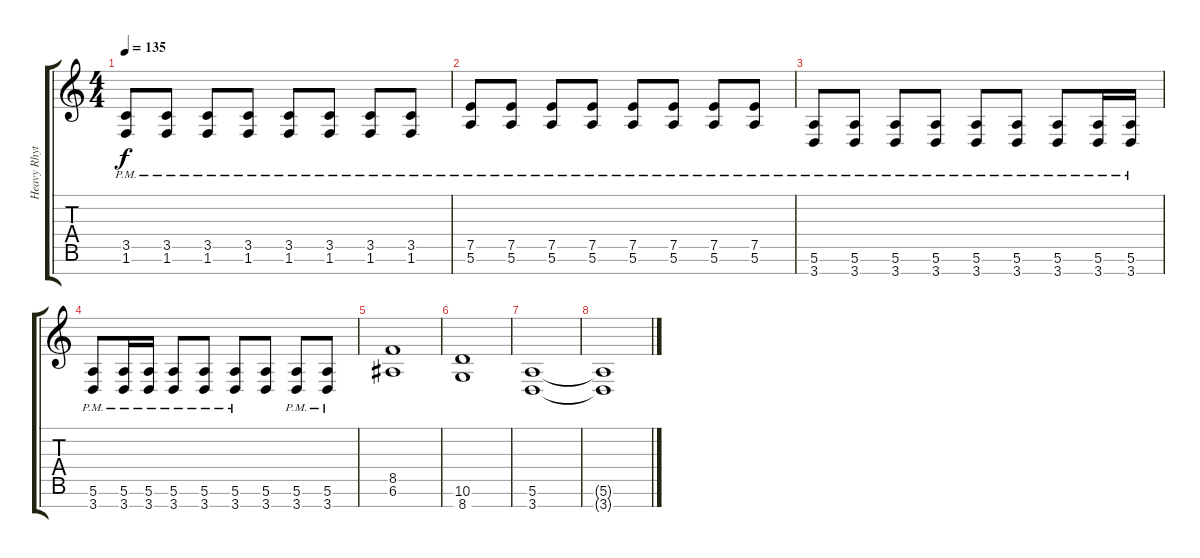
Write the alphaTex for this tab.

\track ("Heavy Rhythm" "Heavy Rhyt") {instrument overdrivenguitar}
\staff {score tabs}
\tuning (E4 B3 G3 D3 A2 E2 B1) {hide}
\ts (4 4)
\tempo 135
\clef g2
\ks c
(3.5{pm} 1.6{pm}).8{dy f} (3.5{pm} 1.6{pm}).8 (3.5{pm} 1.6{pm}).8 (3.5{pm} 1.6{pm}).8 (3.5{pm} 1.6{pm}).8 (3.5{pm} 1.6{pm}).8 (3.5{pm} 1.6{pm}).8 (3.5{pm} 1.6{pm}).8 |
(7.5{pm} 5.6{pm}).8 (7.5{pm} 5.6{pm}).8 (7.5{pm} 5.6{pm}).8 (7.5{pm} 5.6{pm}).8 (7.5{pm} 5.6{pm}).8 (7.5{pm} 5.6{pm}).8 (7.5{pm} 5.6{pm}).8 (7.5{pm} 5.6{pm}).8 |
(5.6{pm} 3.7{pm}).8 (5.6{pm} 3.7{pm}).8 (5.6{pm} 3.7{pm}).8 (5.6{pm} 3.7{pm}).8 (5.6{pm} 3.7{pm}).8 (5.6{pm} 3.7{pm}).8 (5.6{pm} 3.7{pm}).8 (5.6{pm} 3.7{pm}).16 (5.6{pm} 3.7{pm}).16 |
(5.6{pm} 3.7{pm}).8 (5.6{pm} 3.7{pm}).16 (5.6{pm} 3.7{pm}).16 (5.6{pm} 3.7{pm}).8 (5.6{pm} 3.7{pm}).8 (5.6{pm} 3.7{pm}).8 (5.6 3.7).8 (5.6{pm} 3.7{pm}).8 (5.6{pm} 3.7{pm}).8 |
(8.5 6.6).1 |
(10.6 8.7).1 |
(5.6 3.7).1 |
(5.6{t} 3.7{t}).1
